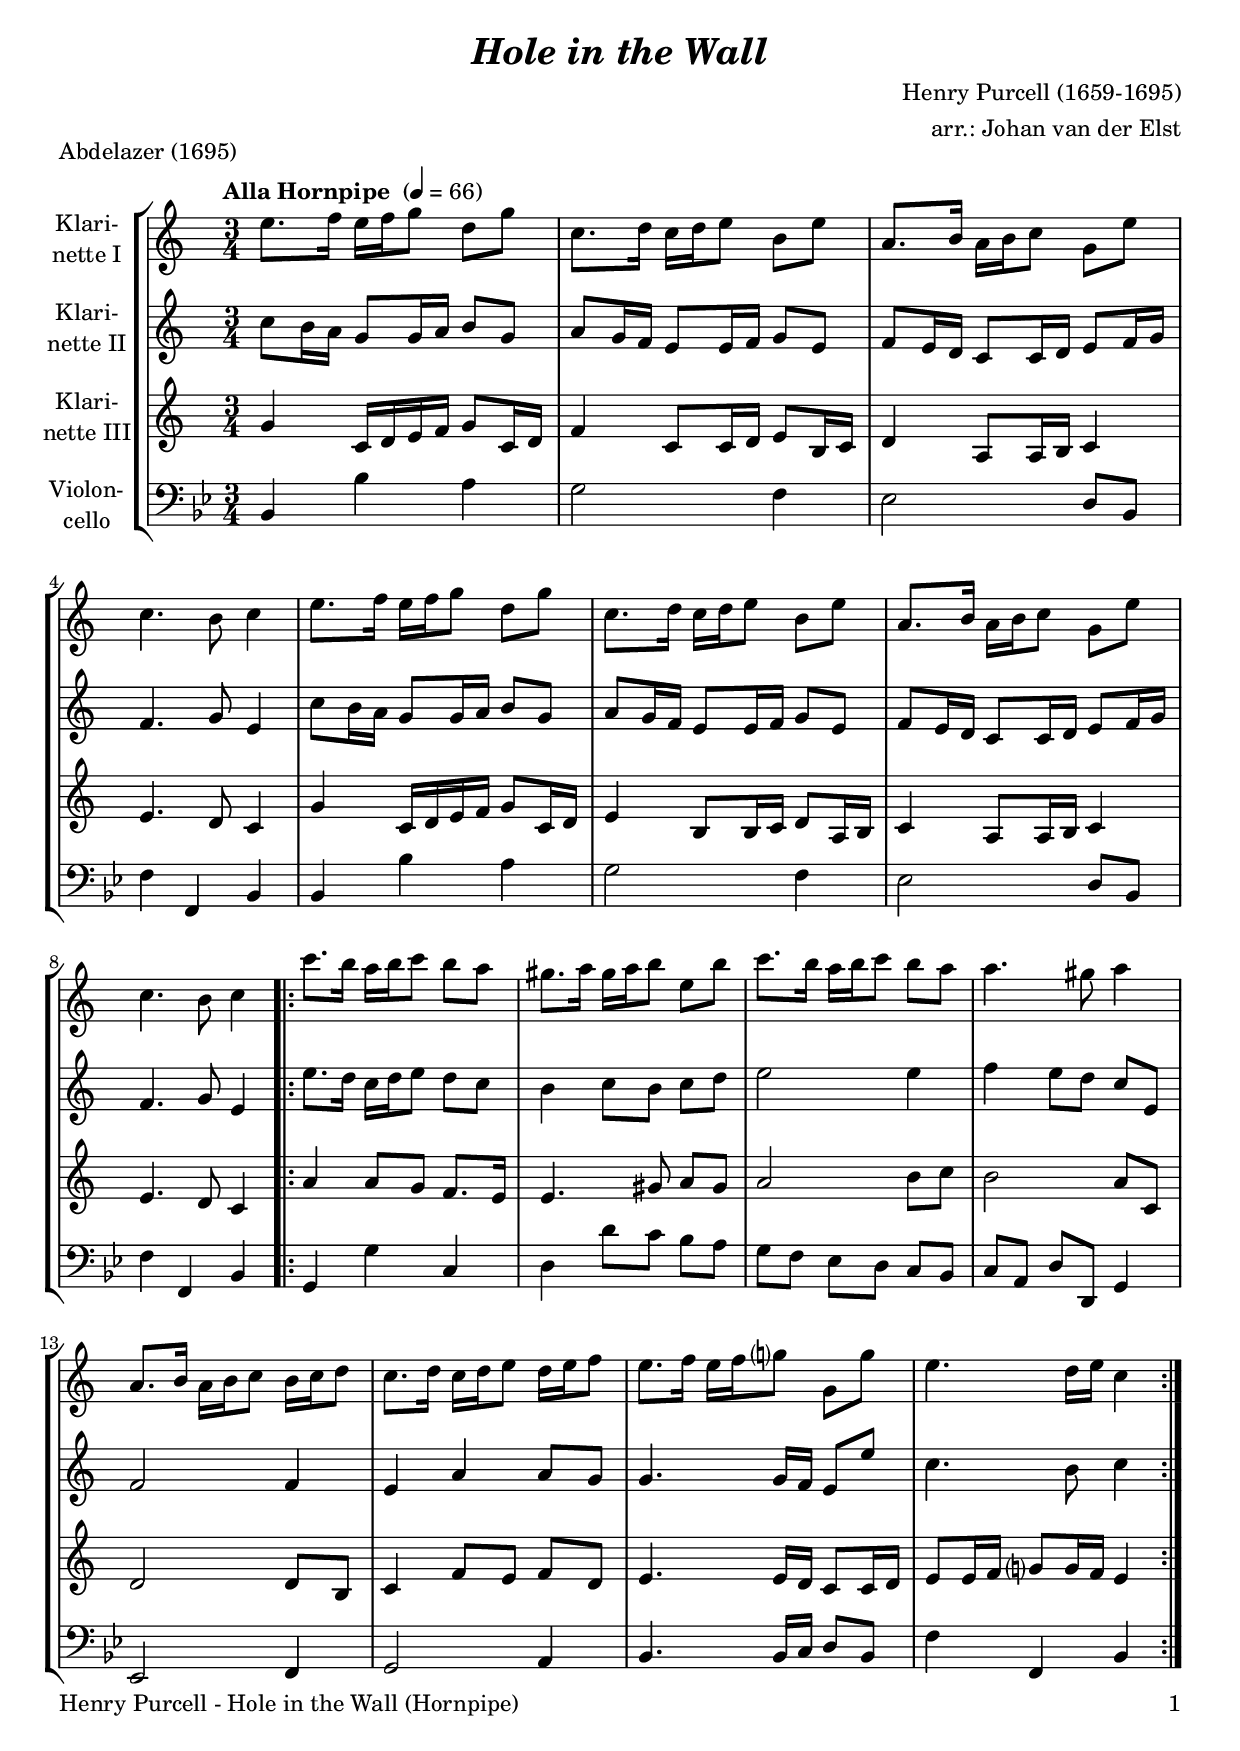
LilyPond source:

\version "2.18.2"
\include "deutsch.ly"
  
#(set-global-staff-size 20)

\header {
  title     = \markup \bold \italic "Hole in the Wall"
  composer  = "Henry Purcell (1659-1695)"
  arranger  = "arr.: Johan van der Elst"
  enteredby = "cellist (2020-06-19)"
  piece     = "Abdelazer (1695)"
}

voiceconsts = {
  \key b \major
  \time 3/4
  \clef "treble"
%  \numericTimeSignature
  \compressFullBarRests
  % Set default beaming for all staves
  \set Timing.beamExceptions = #'()
  \set Timing.baseMoment     = #(ly:make-moment 1 4)
  \set Timing.beatStructure  = #'(1 1 1)
  \tempo "Alla Hornpipe " 4=66
}

micl = "clarinet"
mifl = "flute"
miob = "oboe"
mifh = "french horn"
misx = "tenor sax"
mist = "string ensemble 1"
%miba = "cello"
miba = "bassoon"

va = \relative c'' {
  \voiceconsts

  d8. es16 d es f8 c f
  b,8. c16 b c d8 a d
  g,8. a16 g a b8 f d'
  b4. a8 b4

  d8. es16 d es f8 c f
  b,8. c16 b c d8 a d
  g,8. a16 g a b8 f d'
  b4. a8 b4
  
  \repeat volta 2 {
    b'8. a16 g a b8 a g
    fis8. g16 fis g a8 d, a'
    b8. a16 g a b8 a g
    g4. fis8 g4

    g,8. a16 g a b8 a16 b c8
    b8. c16 b c d8 c16 d es8
    d8. es16 d es f?8 f, f'
    d4. c16 d b4
  }
}

vb = \relative c'' {
  \voiceconsts

  b8 a16 g f8 f16 g a8 f
  g f16 es d8 d16 es f8 d
  es d16 c b8 b16 c d8 es16 f
  es4. f8 d4

  b'8 a16 g f8 f16 g a8 f
  g f16 es d8 d16 es f8 d
  es d16 c b8 b16 c d8 es16 f
  es4. f8 d4
  
  \repeat volta 2 {
    d'8. c16 b c d8 c b
    a4 b8 a b c
    d2 d4
    es d8 c b d,

    es2 es4
    d g g8 f
    f4. f16 es d8 d'
    b4. a8 b4
  }
}

vc = \relative c' {
  \voiceconsts

  f4 b,16 c d es f8 b,16 c
  es4 b8 b16 c d8 a16 b
  c4 g8 g16 a b4
  d4. c8 b4

  f' b,16 c d es f8 b,16 c
  d4 a8 a16 b c8 g16 a
  b4 g8 g16 a b4
  d4. c8 b4
 
  \repeat volta 2 {
    g' g8 f es8. d16
    d4. fis8 g fis
    g2 a8 b
    a2 g8 b,

    c2 c8 a
    b4 es8 d es c
    d4. d16 c b8 b16 c
    d8 d16 es f?8 f16 es d4
  }
}

vd = \relative c {
  \voiceconsts
  \clef "bass"

  b4 b' a
  g2 f4
  es2 d8 b
  f'4 f, b

  b b' a
  g2 f4
  es2 d8 b
  f'4 f, b
  
  \repeat volta 2 {
    g g' c,
    d d'8 c b a
    g f es d c b
    c a d d, g4

    es2 f4
    g2 a4
    b4. b16 c d8 b
    f'4 f, b
  }
}


music = \new StaffGroup <<
      \new Staff {
	\set Staff.midiInstrument = \micl
	\set Staff.instrumentName = \markup \center-column { "Klari-" "nette I" }
	\transpose b c' { \va }
      }

      \new Staff {
	\set Staff.midiInstrument = \micl
	\set Staff.instrumentName = \markup \center-column { "Klari-" "nette II" }
	\transpose b c' { \vb }
      }

      \new Staff {
	\set Staff.midiInstrument = \micl
	\set Staff.instrumentName = \markup \center-column { "Klari-" "nette III" }
	\transpose b c' { \vc }
      }

      \new Staff {
	\set Staff.midiInstrument = \miba
	\set Staff.instrumentName = \markup \center-column { "Violon-" "cello" }
	\transpose b b { \vd }
      }
>>

\book {
   \paper {
    print-page-number = ##t
    print-first-page-number = ##t
    ragged-last-bottom = ##f
    oddHeaderMarkup = \markup \null
    evenHeaderMarkup = \markup \null
    oddFooterMarkup = \markup {
      \fill-line {
        \on-the-fly #print-page-number-check-first
        "Henry Purcell - Hole in the Wall (Hornpipe)" \fromproperty #'page:page-number-string
      }
    }
    evenFooterMarkup = \oddFooterMarkup
  } \score {
    \music
    \layout {}
  }

  \score {
    \unfoldRepeats \music

    \midi {
      \context {
        \Score
      }
    }
  }
}